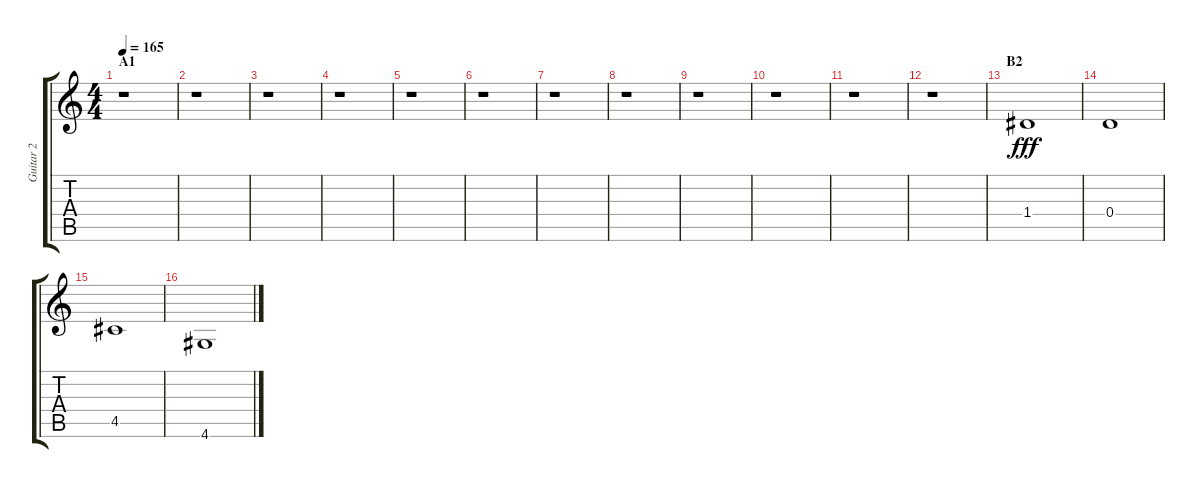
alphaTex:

\track ("Guitar 2" "Guitar 2") {instrument distortionguitar}
\staff {score tabs}
\tuning (E4 B3 G3 D3 A2 E2) {hide}
\ts (4 4)
\section ("" "A1")
\tempo 165
\clef g2
\ks c
r.1{dy fff} |
r.1 |
r.1 |
r.1 |
r.1 |
r.1 |
r.1 |
r.1 |
r.1 |
r.1 |
r.1 |
r.1 |
\section ("" "B2")
1.4.1 |
0.4.1 |
4.5.1 |
4.6.1
